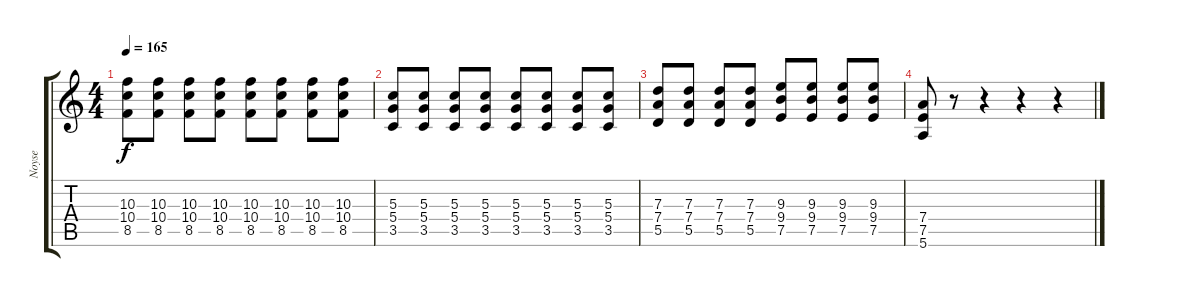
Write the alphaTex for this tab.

\track ("Noyse" "Noyse") {instrument overdrivenguitar}
\staff {score tabs}
\tuning (E4 B3 G3 D3 A2 E2) {hide}
\ts (4 4)
\tempo 165
\clef g2
\ks c
(10.3 10.4 8.5).8{dy f} (10.3 10.4 8.5).8 (10.3 10.4 8.5).8 (10.3 10.4 8.5).8 (10.3 10.4 8.5).8 (10.3 10.4 8.5).8 (10.3 10.4 8.5).8 (10.3 10.4 8.5).8 |
(5.3 5.4 3.5).8 (5.3 5.4 3.5).8 (5.3 5.4 3.5).8 (5.3 5.4 3.5).8 (5.3 5.4 3.5).8 (5.3 5.4 3.5).8 (5.3 5.4 3.5).8 (5.3 5.4 3.5).8 |
(7.3 7.4 5.5).8 (7.3 7.4 5.5).8 (7.3 7.4 5.5).8 (7.3 7.4 5.5).8 (9.3 9.4 7.5).8 (9.3 9.4 7.5).8 (9.3 9.4 7.5).8 (9.3 9.4 7.5).8 |
(7.4 7.5 5.6).8 r.8 r.4 r.4 r.4
